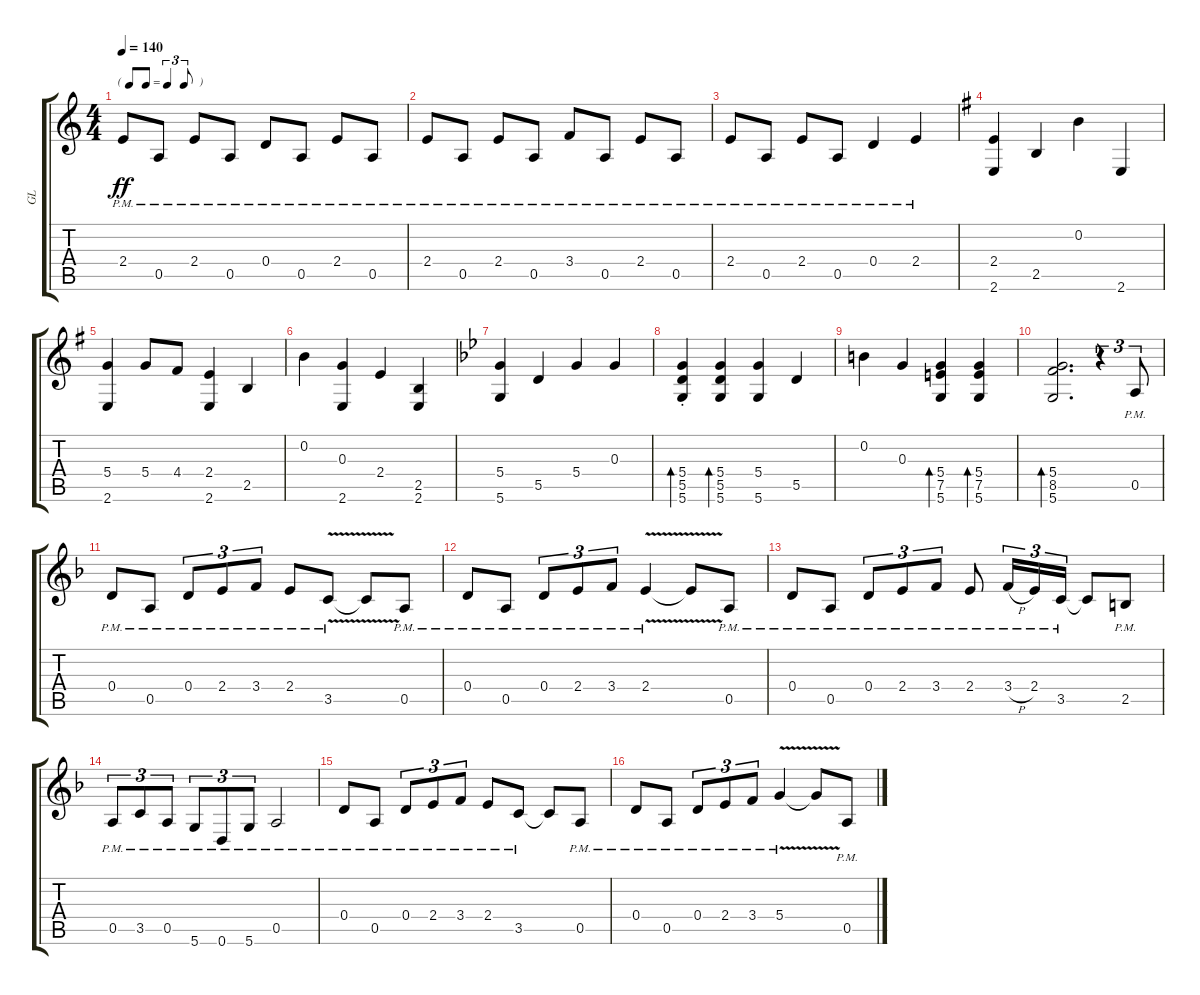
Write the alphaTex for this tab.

\track ("GL" "GL") {instrument acousticguitarsteel}
\staff {score tabs}
\tuning (E4 B3 G3 D3 A2 D2) {hide}
\ts (4 4)
\tf triplet8th
\tempo 140
\clef g2
\ks aminor
2.4{pm}.8{dy ff} 0.5{pm}.8 2.4{pm}.8 0.5{pm}.8 0.4{pm}.8 0.5{pm}.8 2.4{pm}.8 0.5{pm}.8 |
2.4{pm}.8 0.5{pm}.8 2.4{pm}.8 0.5{pm}.8 3.4{pm}.8 0.5{pm}.8 2.4{pm}.8 0.5{pm}.8 |
2.4{pm}.8 0.5{pm}.8 2.4{pm}.8 0.5{pm}.8 0.4{pm}.4 2.4{pm}.4 |
\ks eminor
(2.4 2.6).4 2.5.4 0.2.4 2.6.4 |
(5.4 2.6).4 5.4.8 4.4.8 (2.4 2.6).4 2.5.4 |
0.2.4 (0.3 2.6).4 2.4.4 (2.5 2.6).4 |
\ks gminor
(5.4 5.6).4 5.5.4 5.4.4 0.3.4 |
(5.4{st} 5.5 5.6).4{bd 60} (5.4 5.5 5.6).4{bd 60} (5.4 5.6).4 5.5.4 |
0.2.4 0.3.4 (5.4 7.5 5.6).4{bd 60} (5.4 7.5 5.6).4{bd 60} |
(5.4 8.5 5.6).2{d bd 60} r.4{tu (3 2)} 0.5{pm}.8{tu (3 2)} |
\ks dminor
0.4{pm}.8 0.5{pm}.8 0.4{pm}.8{tu (3 2)} 2.4{pm}.8{tu (3 2)} 3.4{pm}.8{tu (3 2)} 2.4{pm}.8 3.5{v pm}.8 3.5{t}.8 0.5{pm}.8 |
0.4{pm}.8 0.5{pm}.8 0.4{pm}.8{tu (3 2)} 2.4{pm}.8{tu (3 2)} 3.4{pm}.8{tu (3 2)} 2.4{v pm}.4 2.4{t}.8 0.5{pm}.8 |
0.4{pm}.8 0.5{pm}.8 0.4{pm}.8{tu (3 2)} 2.4{pm}.8{tu (3 2)} 3.4{pm}.8{tu (3 2)} 2.4{pm}.8 3.4{h pm}.16{tu (3 2)} 2.4{pm}.16{tu (3 2)} 3.5{pm}.16{tu (3 2)} 3.5{t}.8 2.5{pm}.8 |
0.5{pm}.8{tu (3 2)} 3.5{pm}.8{tu (3 2)} 0.5{pm}.8{tu (3 2)} 5.6{pm}.8{tu (3 2)} 0.6{pm}.8{tu (3 2)} 5.6{pm}.8{tu (3 2)} 0.5{pm}.2 |
0.4{pm}.8 0.5{pm}.8 0.4{pm}.8{tu (3 2)} 2.4{pm}.8{tu (3 2)} 3.4{pm}.8{tu (3 2)} 2.4{pm}.8 3.5{pm}.8 3.5{t}.8 0.5{pm}.8 |
0.4{pm}.8 0.5{pm}.8 0.4{pm}.8{tu (3 2)} 2.4{pm}.8{tu (3 2)} 3.4{pm}.8{tu (3 2)} 5.4{v pm}.4 5.4{t}.8 0.5{pm}.8
